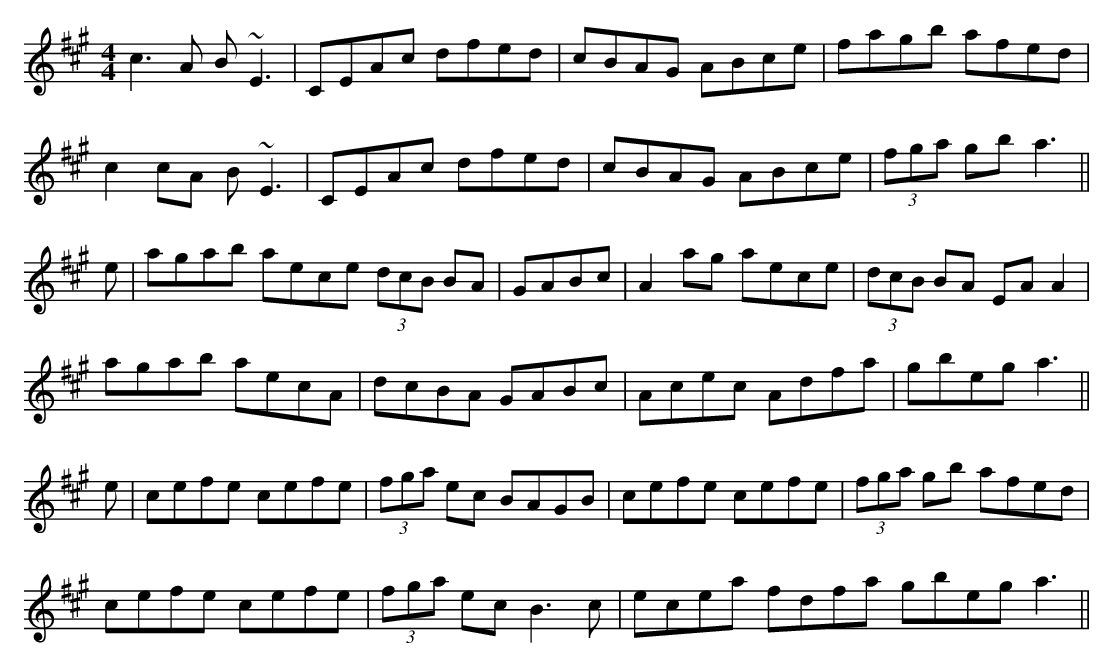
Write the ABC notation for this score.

X:1
M:4/4
K:A
c3A B~E3|CEAc dfed|cBAG ABce|fagb afed|
c2cA B~E3|CEAc dfed|cBAG ABce|(3fga gb a3||
e|agab aece (3dcB BA|GABc|A2 ag aece|(3dcB BA EAA2|
agab aecA|dcBA GABc|Acec Adfa|gbeg a3||
e|cefe cefe|(3fga ec BAGB|cefe cefe|(3fga gb afed|
cefe cefe|(3fga ec B3c|ecea fdfa gbeg a3||
